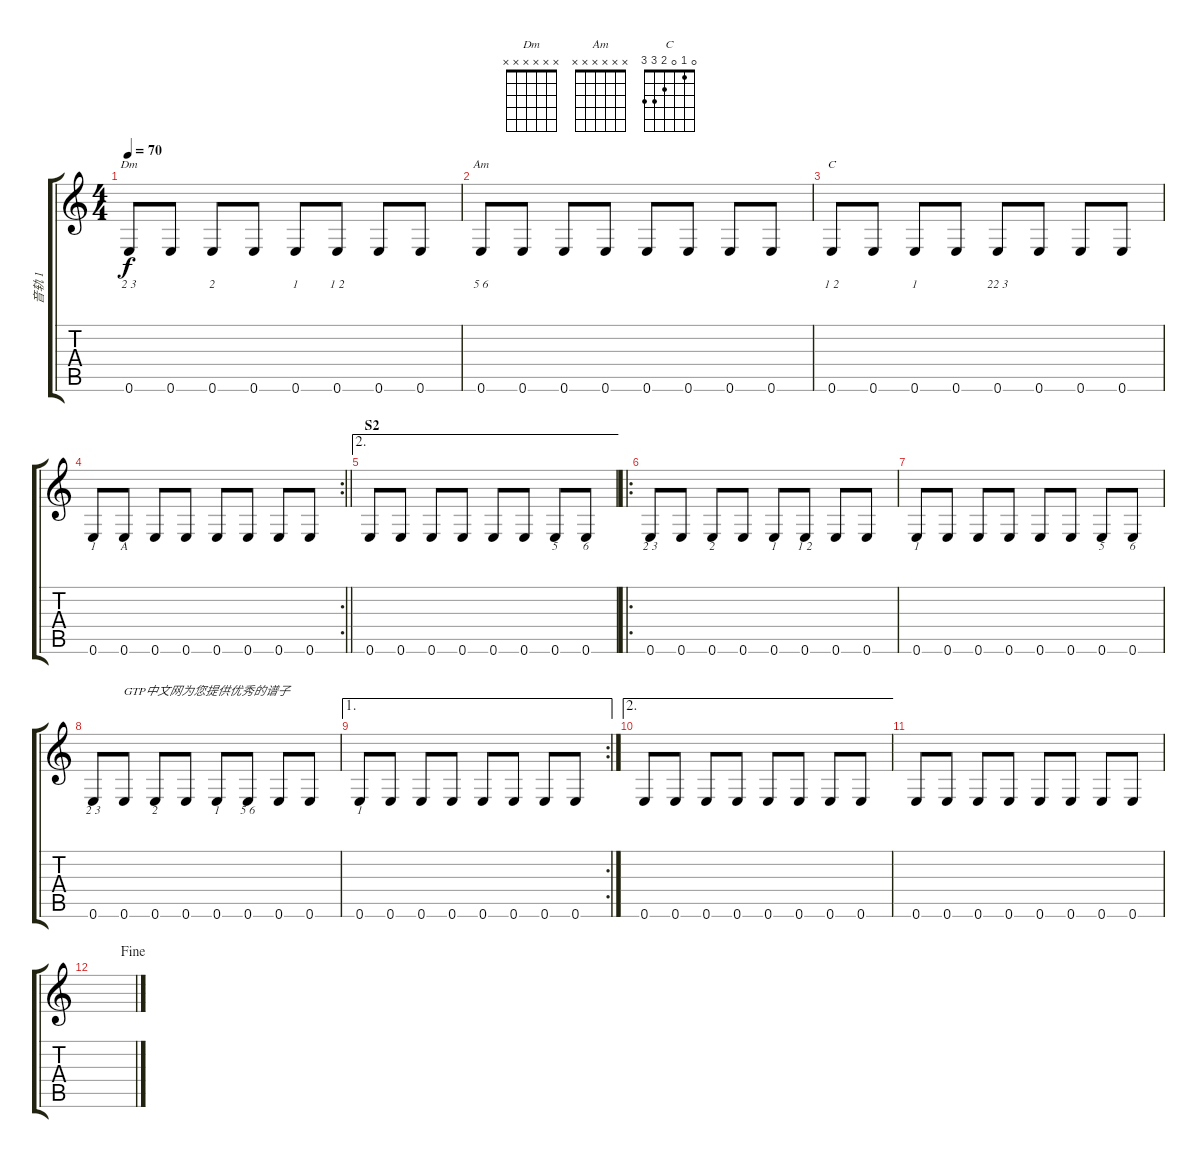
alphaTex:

\track ("音轨 1" "音轨 1") {instrument acousticguitarnylon}
\staff {score tabs}
\tuning (E4 B3 G3 D3 A2 E2) {hide}
\chord ("Dm" x x x x x x)
\chord ("Am" x x x x x x)
\chord ("C" 0 1 0 2 3 3)
\ts (4 4)
\tempo 70
\clef g2
\ks c
0.6.8{ch "Dm" lyrics (0 "2 3") lyrics (1 "") lyrics (2 "") lyrics (3 "") lyrics (4 "") dy f} 0.6.8{lyrics (0 "") lyrics (1 "") lyrics (2 "") lyrics (3 "") lyrics (4 "")} 0.6.8{lyrics (0 "2") lyrics (1 "") lyrics (2 "") lyrics (3 "") lyrics (4 "")} 0.6.8{lyrics (0 "") lyrics (1 "") lyrics (2 "") lyrics (3 "") lyrics (4 "")} 0.6.8{lyrics (0 "1") lyrics (1 "") lyrics (2 "") lyrics (3 "") lyrics (4 "")} 0.6.8{lyrics (0 "1 2") lyrics (1 "") lyrics (2 "") lyrics (3 "") lyrics (4 "")} 0.6.8{lyrics (0 "") lyrics (1 "") lyrics (2 "") lyrics (3 "") lyrics (4 "")} 0.6.8{lyrics (0 "") lyrics (1 "") lyrics (2 "") lyrics (3 "") lyrics (4 "")} |
0.6.8{ch "Am" lyrics (0 "5 6") lyrics (1 "") lyrics (2 "") lyrics (3 "") lyrics (4 "")} 0.6.8{lyrics (0 "") lyrics (1 "") lyrics (2 "") lyrics (3 "") lyrics (4 "")} 0.6.8{lyrics (0 "") lyrics (1 "") lyrics (2 "") lyrics (3 "") lyrics (4 "")} 0.6.8{lyrics (0 "") lyrics (1 "") lyrics (2 "") lyrics (3 "") lyrics (4 "")} 0.6.8{lyrics (0 "") lyrics (1 "") lyrics (2 "") lyrics (3 "") lyrics (4 "")} 0.6.8{lyrics (0 "") lyrics (1 "") lyrics (2 "") lyrics (3 "") lyrics (4 "")} 0.6.8{lyrics (0 "") lyrics (1 "") lyrics (2 "") lyrics (3 "") lyrics (4 "")} 0.6.8{lyrics (0 "") lyrics (1 "") lyrics (2 "") lyrics (3 "") lyrics (4 "")} |
0.6.8{ch "C" lyrics (0 "1 2") lyrics (1 "") lyrics (2 "") lyrics (3 "") lyrics (4 "")} 0.6.8{lyrics (0 "") lyrics (1 "") lyrics (2 "") lyrics (3 "") lyrics (4 "")} 0.6.8{lyrics (0 "1") lyrics (1 "") lyrics (2 "") lyrics (3 "") lyrics (4 "")} 0.6.8{lyrics (0 "") lyrics (1 "") lyrics (2 "") lyrics (3 "") lyrics (4 "")} 0.6.8{lyrics (0 "22 3") lyrics (1 "") lyrics (2 "") lyrics (3 "") lyrics (4 "")} 0.6.8{lyrics (0 "") lyrics (1 "") lyrics (2 "") lyrics (3 "") lyrics (4 "")} 0.6.8{lyrics (0 "") lyrics (1 "") lyrics (2 "") lyrics (3 "") lyrics (4 "")} 0.6.8{lyrics (0 "") lyrics (1 "") lyrics (2 "") lyrics (3 "") lyrics (4 "")} |
\rc 2
\barLineRight lightlight
0.6.8{lyrics (0 "1") lyrics (1 "") lyrics (2 "") lyrics (3 "") lyrics (4 "")} 0.6.8{lyrics (0 "A") lyrics (1 "") lyrics (2 "") lyrics (3 "") lyrics (4 "")} 0.6.8{lyrics (0 "") lyrics (1 "") lyrics (2 "") lyrics (3 "") lyrics (4 "")} 0.6.8{lyrics (0 "") lyrics (1 "") lyrics (2 "") lyrics (3 "") lyrics (4 "")} 0.6.8{lyrics (0 "") lyrics (1 "") lyrics (2 "") lyrics (3 "") lyrics (4 "")} 0.6.8{lyrics (0 "") lyrics (1 "") lyrics (2 "") lyrics (3 "") lyrics (4 "")} 0.6.8{lyrics (0 "") lyrics (1 "") lyrics (2 "") lyrics (3 "") lyrics (4 "")} 0.6.8{lyrics (0 "") lyrics (1 "") lyrics (2 "") lyrics (3 "") lyrics (4 "")} |
\ae 2
\section ("" "S2")
0.6.8{lyrics (0 "") lyrics (1 "") lyrics (2 "") lyrics (3 "") lyrics (4 "")} 0.6.8{lyrics (0 "") lyrics (1 "") lyrics (2 "") lyrics (3 "") lyrics (4 "")} 0.6.8{lyrics (0 "") lyrics (1 "") lyrics (2 "") lyrics (3 "") lyrics (4 "")} 0.6.8{lyrics (0 "") lyrics (1 "") lyrics (2 "") lyrics (3 "") lyrics (4 "")} 0.6.8{lyrics (0 "") lyrics (1 "") lyrics (2 "") lyrics (3 "") lyrics (4 "")} 0.6.8{lyrics (0 "") lyrics (1 "") lyrics (2 "") lyrics (3 "") lyrics (4 "")} 0.6.8{lyrics (0 "5") lyrics (1 "") lyrics (2 "") lyrics (3 "") lyrics (4 "")} 0.6.8{lyrics (0 "6") lyrics (1 "") lyrics (2 "") lyrics (3 "") lyrics (4 "")} |
\ro
0.6.8{lyrics (0 "2 3") lyrics (1 "") lyrics (2 "") lyrics (3 "") lyrics (4 "")} 0.6.8{lyrics (0 "") lyrics (1 "") lyrics (2 "") lyrics (3 "") lyrics (4 "")} 0.6.8{lyrics (0 "2") lyrics (1 "") lyrics (2 "") lyrics (3 "") lyrics (4 "")} 0.6.8{lyrics (0 "") lyrics (1 "") lyrics (2 "") lyrics (3 "") lyrics (4 "")} 0.6.8{lyrics (0 "1") lyrics (1 "") lyrics (2 "") lyrics (3 "") lyrics (4 "")} 0.6.8{lyrics (0 "1 2") lyrics (1 "") lyrics (2 "") lyrics (3 "") lyrics (4 "")} 0.6.8{lyrics (0 "") lyrics (1 "") lyrics (2 "") lyrics (3 "") lyrics (4 "")} 0.6.8{lyrics (0 "") lyrics (1 "") lyrics (2 "") lyrics (3 "") lyrics (4 "")} |
0.6.8{lyrics (0 "1") lyrics (1 "") lyrics (2 "") lyrics (3 "") lyrics (4 "")} 0.6.8{lyrics (0 "") lyrics (1 "") lyrics (2 "") lyrics (3 "") lyrics (4 "")} 0.6.8{lyrics (0 "") lyrics (1 "") lyrics (2 "") lyrics (3 "") lyrics (4 "")} 0.6.8{lyrics (0 "") lyrics (1 "") lyrics (2 "") lyrics (3 "") lyrics (4 "")} 0.6.8{lyrics (0 "") lyrics (1 "") lyrics (2 "") lyrics (3 "") lyrics (4 "")} 0.6.8{lyrics (0 "") lyrics (1 "") lyrics (2 "") lyrics (3 "") lyrics (4 "")} 0.6.8{lyrics (0 "5") lyrics (1 "") lyrics (2 "") lyrics (3 "") lyrics (4 "")} 0.6.8{lyrics (0 "6") lyrics (1 "") lyrics (2 "") lyrics (3 "") lyrics (4 "")} |
0.6.8{lyrics (0 "2 3") lyrics (1 "") lyrics (2 "") lyrics (3 "") lyrics (4 "")} 0.6.8{txt "GTP中文网为您提供优秀的谱子" lyrics (0 "") lyrics (1 "") lyrics (2 "") lyrics (3 "") lyrics (4 "")} 0.6.8{lyrics (0 "2") lyrics (1 "") lyrics (2 "") lyrics (3 "") lyrics (4 "")} 0.6.8{lyrics (0 "") lyrics (1 "") lyrics (2 "") lyrics (3 "") lyrics (4 "")} 0.6.8{lyrics (0 "1") lyrics (1 "") lyrics (2 "") lyrics (3 "") lyrics (4 "")} 0.6.8{lyrics (0 "5 6") lyrics (1 "") lyrics (2 "") lyrics (3 "") lyrics (4 "")} 0.6.8{lyrics (0 "") lyrics (1 "") lyrics (2 "") lyrics (3 "") lyrics (4 "")} 0.6.8{lyrics (0 "") lyrics (1 "") lyrics (2 "") lyrics (3 "") lyrics (4 "")} |
\ae 1
\rc 2
0.6.8{lyrics (0 "1") lyrics (1 "") lyrics (2 "") lyrics (3 "") lyrics (4 "")} 0.6.8{lyrics (0 "") lyrics (1 "") lyrics (2 "") lyrics (3 "") lyrics (4 "")} 0.6.8{lyrics (0 "") lyrics (1 "") lyrics (2 "") lyrics (3 "") lyrics (4 "")} 0.6.8{lyrics (0 "") lyrics (1 "") lyrics (2 "") lyrics (3 "") lyrics (4 "")} 0.6.8{lyrics (0 "") lyrics (1 "") lyrics (2 "") lyrics (3 "") lyrics (4 "")} 0.6.8 0.6.8 0.6.8 |
\ae 2
0.6.8 0.6.8 0.6.8 0.6.8 0.6.8 0.6.8 0.6.8 0.6.8 |
0.6.8 0.6.8 0.6.8 0.6.8 0.6.8 0.6.8 0.6.8 0.6.8 |
\jump fine
